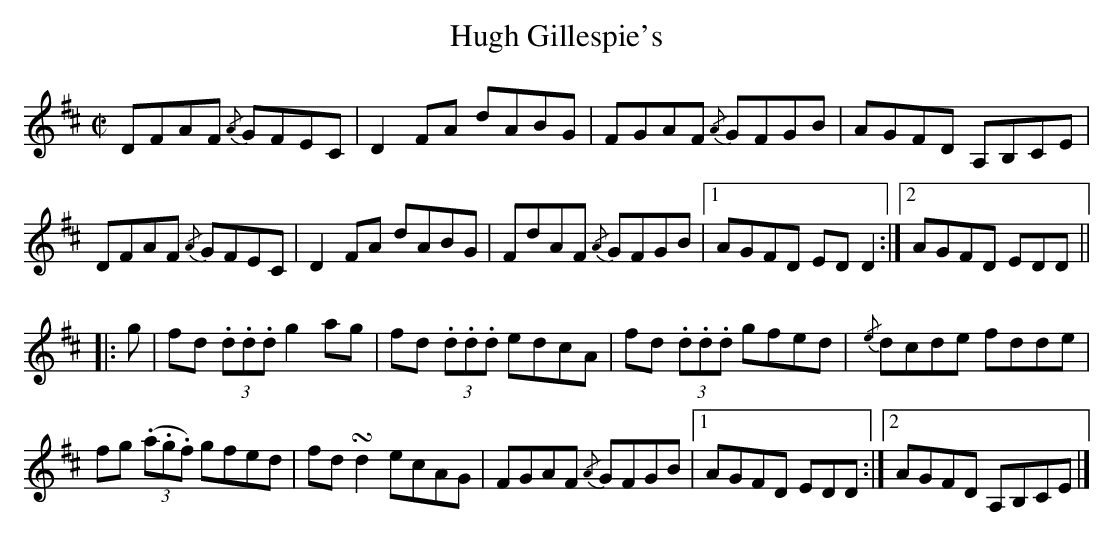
X:1
U: ~ = !turn!
T:Hugh Gillespie's
L:1/8
M:C|
K:D
DFAF {/A}GFEC | D2 FA dABG | FGAF {/A}GFGB | AGFD A,B,CE |
DFAF {/A}GFEC | D2 FA dABG | FdAF {/A}GFGB | [1 AGFD ED D2 :| [2 AGFD EDD ||
|:g | fd (3.d.d.d g2 ag | fd (3.d.d.d edcA | fd (3.d.d.d gfed | {/e}dcde fdde |
fg ((3.a.g.f) gfed | fd ~d2 ecAG | FGAF {/A}GFGB | [1 AGFD EDD :| [2 AGFD A,B,CE |]
